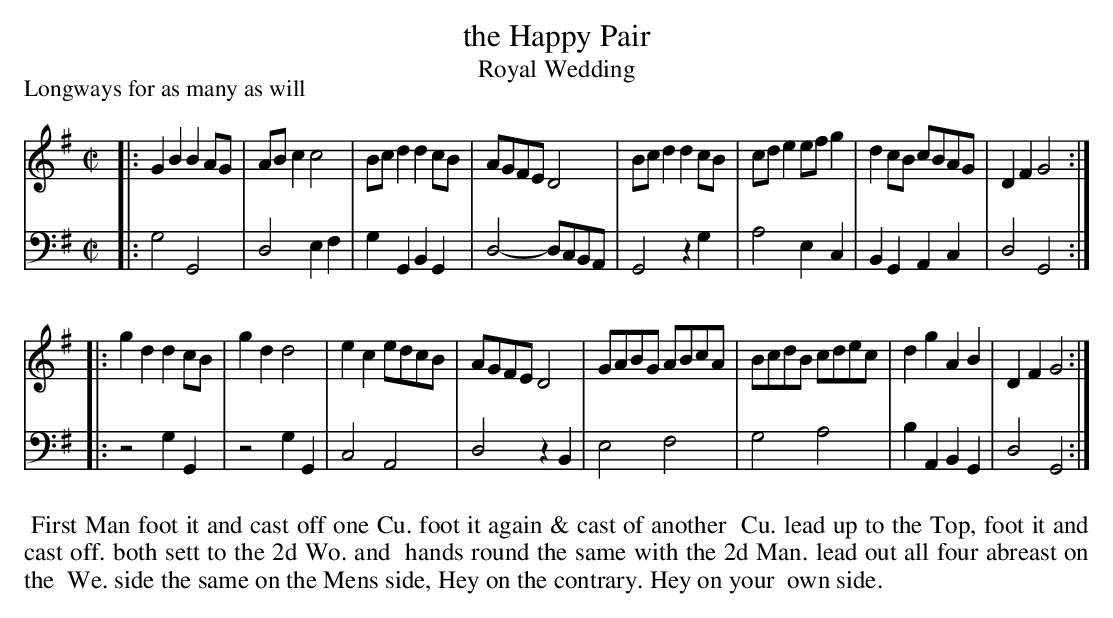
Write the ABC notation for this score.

X:1
T: the Happy Pair
T: Royal Wedding
P: Longways for as many as will
M: C|
L: 1/8
K: G
V: 1
|:\
G2B2 B2AG | ABc2 c4   | Bcd2 d2cB | AGFE D4 |\
Bcd2 d2cB | cde2 efg2 | d2cB cBAG | D2F2 G4 :|
|:\
g2d2 d2cB | g2d2 d4   | e2c2 edcB | AGFE D4 |\
GABG ABcA | BcdB cdec | d2g2 A2B2 | D2F2 G4 :|
V: 2 clef=bass middle=d
|:\
g4 G4   | d4 e2f2 | g2G2 B2G2 | d4-dcBA |\
G4 z2g2 | a4 e2c2 | B2G2 A2c2 | d4 G4 :|
|:\
z4 g2G2 | z4 g2G2 | c4   A4   | d4 z2B2 |\
e4 f4   | g4 a4   | b2A2 B2G2 | d4 G4 :|
